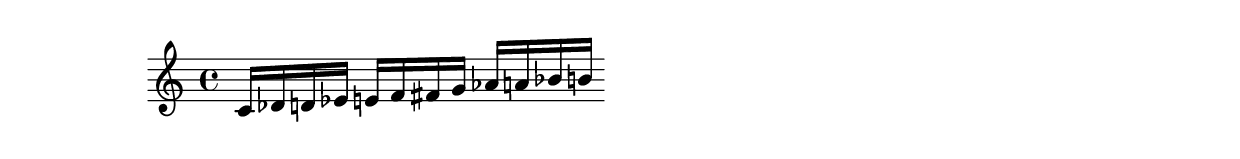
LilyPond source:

#(ly:set-option 'midi-extension "mid")
\version "2.12.3"
\include "english.ly"
\header{


}
%{

%}
melody = {
\clef treble
\key c \major
\cadenzaOn


  c'16[ df'16 d'16 ef'16] e'16[ f'16 fs'16 g'16] af'16[ a'16 bf'16 b'16]  
 
}


text = \lyricmode {
            
}

\score{

<<
\new Voice = "one" {
\melody
}
\new Lyrics \lyricsto "one" \text
>>
\layout {
\context {
\Score
}
}
\midi {
\context {
\Score
tempoWholesPerMinute = #(ly:make-moment 200 4)
}
}
}